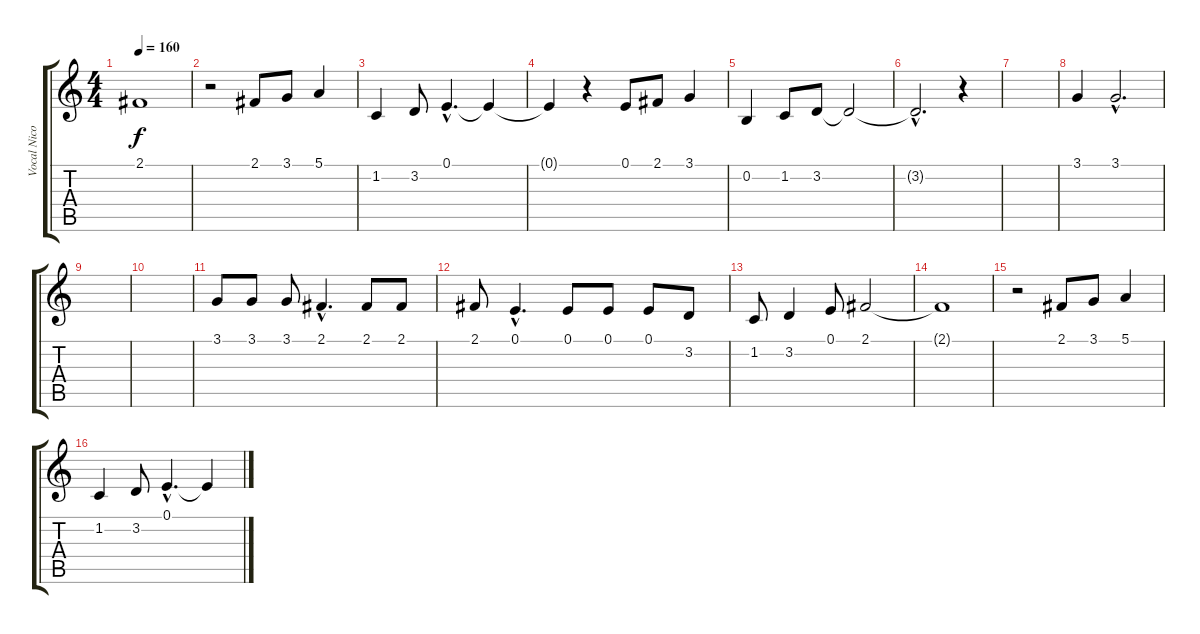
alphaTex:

\track ("Vocal Nicolas" "Vocal Nico") {instrument tuba}
\staff {score tabs}
\tuning (E4 B3 G3 D3 A2 E2) {hide}
\ts (4 4)
\tempo 160
\clef g2
\ks c
2.1{t}.1{dy f} |
r.2 2.1.8 3.1.8 5.1.4 |
1.2.4 3.2.8 0.1{hac}.4{d} 0.1{t}.4 |
0.1{t}.4 r.4 0.1.8 2.1.8 3.1.4 |
0.2.4 1.2.8 3.2.8 3.2{t}.2 |
3.2{hac t}.2{d} r.4 |
|
3.1.4 3.1{hac}.2{d} |
|
|
3.1.8 3.1.8 3.1.8 2.1{hac}.4{d} 2.1.8 2.1.8 |
2.1.8 0.1{hac}.4{d} 0.1.8 0.1.8 0.1.8 3.2.8 |
1.2.8 3.2.4 0.1.8 2.1.2 |
2.1{t}.1 |
r.2 2.1.8 3.1.8 5.1.4 |
1.2.4 3.2.8 0.1{hac}.4{d} 0.1{t}.4
